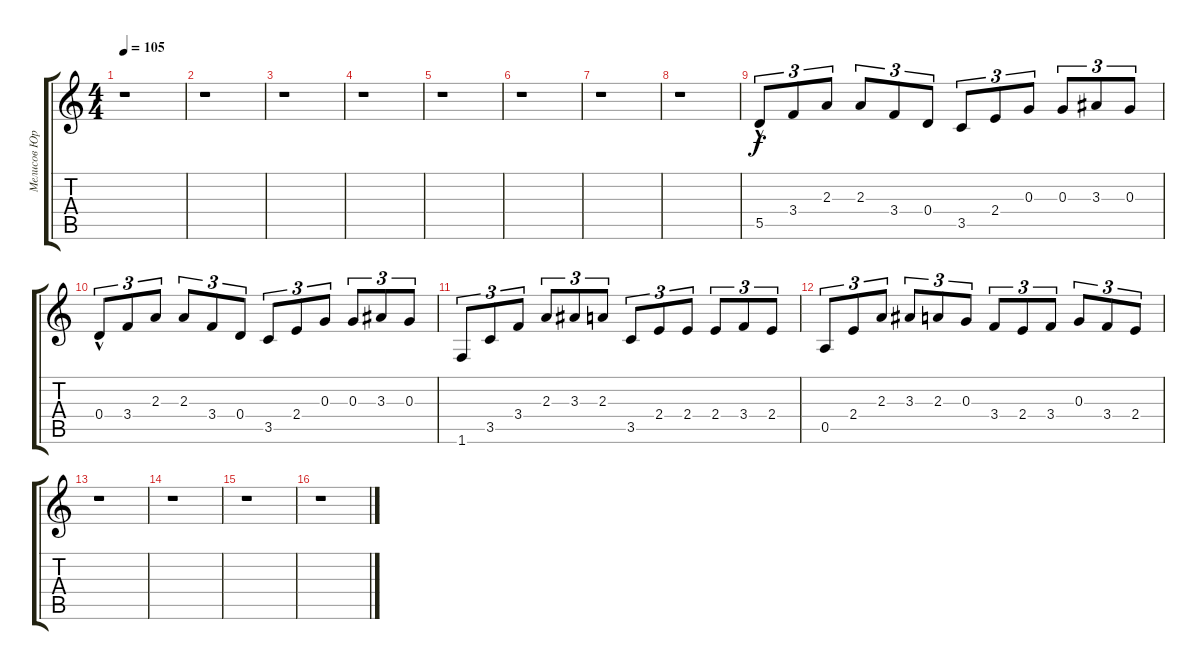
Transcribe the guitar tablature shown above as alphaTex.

\track ("Мелисов Юрий" "Мелисов Юр") {instrument electricguitarclean}
\staff {score tabs}
\tuning (E4 B3 G3 D3 A2 E2) {hide}
\ts (4 4)
\tempo 105
\clef g2
\ks c
r.1{dy f} |
r.1 |
r.1 |
r.1 |
r.1 |
r.1 |
r.1 |
r.1 |
5.5{hac}.8{tu (3 2)} 3.4.8{tu (3 2)} 2.3.8{tu (3 2)} 2.3.8{tu (3 2)} 3.4.8{tu (3 2)} 0.4.8{tu (3 2)} 3.5.8{tu (3 2)} 2.4.8{tu (3 2)} 0.3.8{tu (3 2)} 0.3.8{tu (3 2)} 3.3.8{tu (3 2)} 0.3.8{tu (3 2)} |
0.4{hac}.8{tu (3 2)} 3.4.8{tu (3 2)} 2.3.8{tu (3 2)} 2.3.8{tu (3 2)} 3.4.8{tu (3 2)} 0.4.8{tu (3 2)} 3.5.8{tu (3 2)} 2.4.8{tu (3 2)} 0.3.8{tu (3 2)} 0.3.8{tu (3 2)} 3.3.8{tu (3 2)} 0.3.8{tu (3 2)} |
1.6.8{tu (3 2)} 3.5.8{tu (3 2)} 3.4.8{tu (3 2)} 2.3.8{tu (3 2)} 3.3.8{tu (3 2)} 2.3.8{tu (3 2)} 3.5.8{tu (3 2)} 2.4.8{tu (3 2)} 2.4.8{tu (3 2)} 2.4.8{tu (3 2)} 3.4.8{tu (3 2)} 2.4.8{tu (3 2)} |
0.5.8{tu (3 2)} 2.4.8{tu (3 2)} 2.3.8{tu (3 2)} 3.3.8{tu (3 2)} 2.3.8{tu (3 2)} 0.3.8{tu (3 2)} 3.4.8{tu (3 2)} 2.4.8{tu (3 2)} 3.4.8{tu (3 2)} 0.3.8{tu (3 2)} 3.4.8{tu (3 2)} 2.4.8{tu (3 2)} |
r.1 |
r.1 |
r.1 |
r.1
